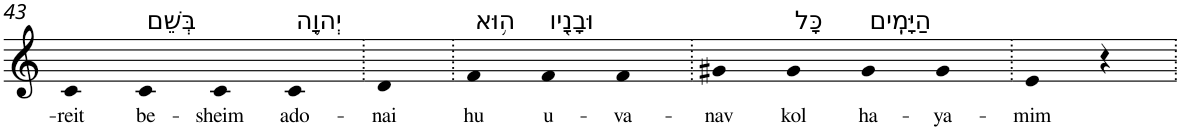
**kern	**text
*part1	*part1
*staff1	*staff1
*I"Piano	*
*I'Pno	*
!!LO:PB:g=z
*clefG2	*
*k[]	*
=43	=43
!	!LO:LY:b
4c	-reit
!LO:TX:a:t=בְּשֵׁם	!
!	!LO:LY:b
4c	be-
!	!LO:LY:b
4c	-sheim
!LO:TX:a:t=יְהוָ֛ה	!
!	!LO:LY:b
4c	ado-
=44.	=44.
!	!LO:LY:b
4d	-nai
=45.	=45.
!LO:TX:a:t=ה֥וּא	!
!	!LO:LY:b
4f	hu
!LO:TX:a:t=וּבָנָ֖יו	!
!	!LO:LY:b
4f	u-
!	!LO:LY:b
4f	-va-
=46.	=46.
!	!LO:LY:b
4g#X	-nav
!LO:TX:a:t=כָּל	!
!	!LO:LY:b
4g#	kol
!LO:TX:a:t=הַיָּמִֽים	!
!	!LO:LY:b
4g#	ha-
!	!LO:LY:b
4g#	-ya-
=47.	=47.
!	!LO:LY:b
4e	-mim
4r	.
=.	=.
*-	*-
